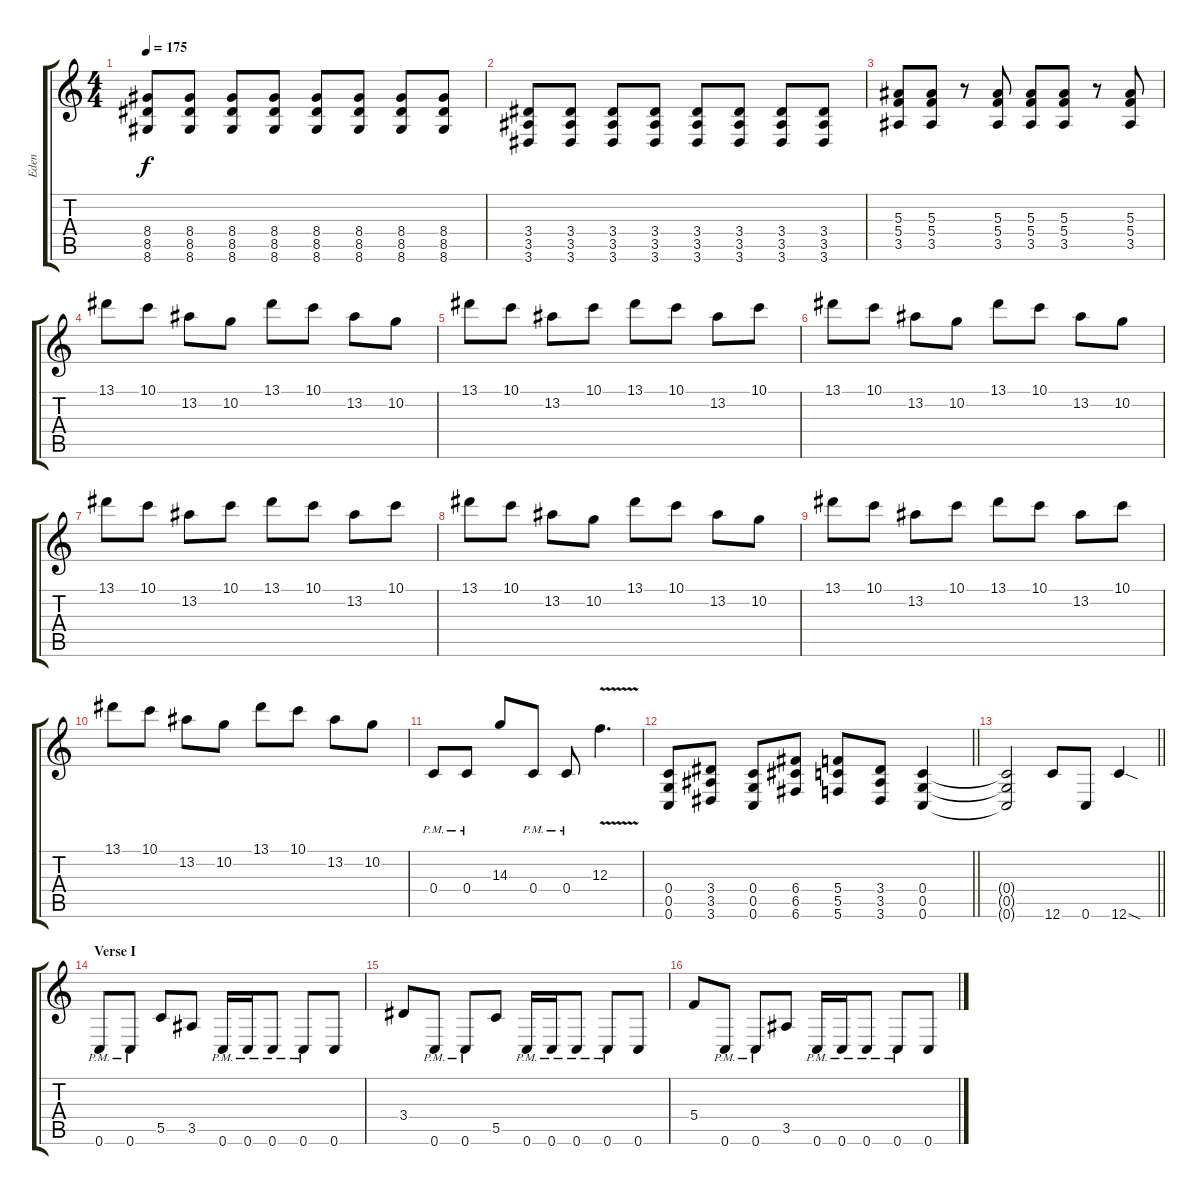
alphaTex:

\track ("Eden" "Eden") {instrument distortionguitar}
\staff {score tabs}
\tuning (D4 A3 F3 C3 G2 C2) {hide}
\ts (4 4)
\tempo 175
\clef g2
\ks c
(8.4 8.5 8.6).8{dy f} (8.4 8.5 8.6).8 (8.4 8.5 8.6).8 (8.4 8.5 8.6).8 (8.4 8.5 8.6).8 (8.4 8.5 8.6).8 (8.4 8.5 8.6).8 (8.4 8.5 8.6).8 |
(3.4 3.5 3.6).8 (3.4 3.5 3.6).8 (3.4 3.5 3.6).8 (3.4 3.5 3.6).8 (3.4 3.5 3.6).8 (3.4 3.5 3.6).8 (3.4 3.5 3.6).8 (3.4 3.5 3.6).8 |
(5.3 5.4 3.5).8 (5.3 5.4 3.5).8 r.8 (5.3 5.4 3.5).8 (5.3 5.4 3.5).8 (5.3 5.4 3.5).8 r.8 (5.3 5.4 3.5).8 |
13.1.8 10.1.8 13.2.8 10.2.8 13.1.8 10.1.8 13.2.8 10.2.8 |
13.1.8 10.1.8 13.2.8 10.1.8 13.1.8 10.1.8 13.2.8 10.1.8 |
13.1.8 10.1.8 13.2.8 10.2.8 13.1.8 10.1.8 13.2.8 10.2.8 |
13.1.8 10.1.8 13.2.8 10.1.8 13.1.8 10.1.8 13.2.8 10.1.8 |
13.1.8 10.1.8 13.2.8 10.2.8 13.1.8 10.1.8 13.2.8 10.2.8 |
13.1.8 10.1.8 13.2.8 10.1.8 13.1.8 10.1.8 13.2.8 10.1.8 |
13.1.8 10.1.8 13.2.8 10.2.8 13.1.8 10.1.8 13.2.8 10.2.8 |
0.4{pm}.8 0.4{pm}.8 14.3.8 0.4{pm}.8 0.4{pm}.8 12.3{v}.4{d} |
\barLineRight lightlight
(0.4 0.5 0.6).8 (3.4 3.5 3.6).8 (0.4 0.5 0.6).8 (6.4 6.5 6.6).8 (5.4 5.5 5.6).8 (3.4 3.5 3.6).8 (0.4 0.5 0.6).4 |
\barLineRight lightlight
(0.4{t} 0.5{t} 0.6{t}).2 12.6.8 0.6.8 12.6{sod}.4 |
\section ("" "Verse I")
0.6{pm}.8 0.6{pm}.8 5.5.8 3.5.8 0.6{pm}.16 0.6{pm}.16 0.6{pm}.8 0.6{pm}.8 0.6.8 |
3.4.8 0.6{pm}.8 0.6{pm}.8 5.5.8 0.6{pm}.16 0.6{pm}.16 0.6{pm}.8 0.6{pm}.8 0.6.8 |
5.4.8 0.6{pm}.8 0.6{pm}.8 3.5.8 0.6{pm}.16 0.6{pm}.16 0.6{pm}.8 0.6{pm}.8 0.6.8
